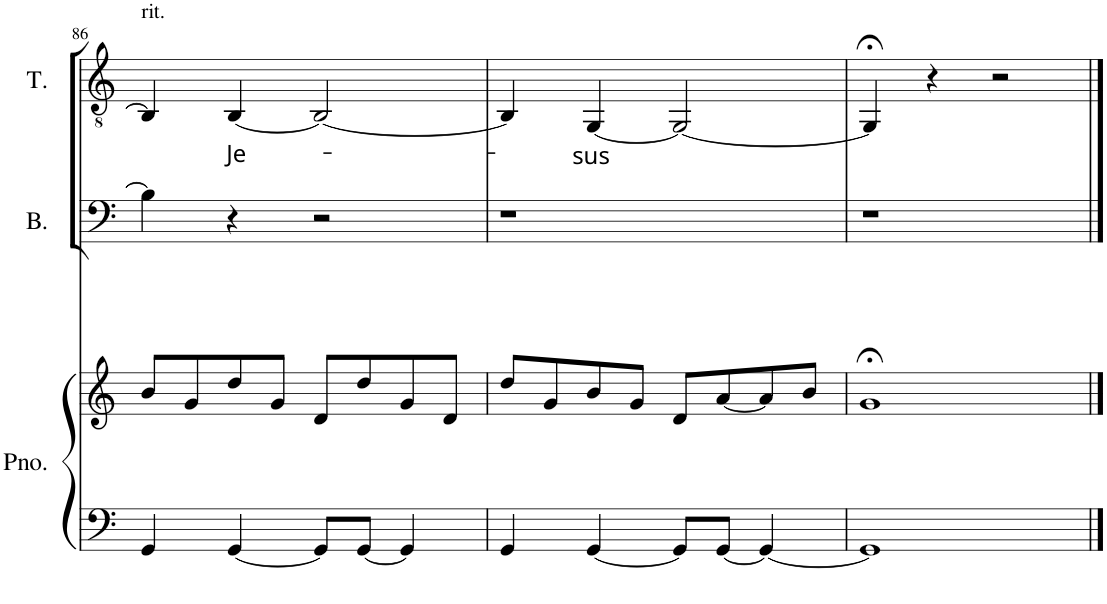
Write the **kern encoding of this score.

**kern	**kern	**kern	**kern	**text
*part3	*part3	*part2	*part1	*part1
*staff4	*staff3	*staff2	*staff1	*staff1
*I"Piano	*	*I"Bass	*I"Tenor	*
*I'Pno.	*	*I'B.	*I'T.	*
!!LO:PB:g=z
*clefF4	*clefG2	*clefF4	*clefGv2	*
*	*	*	*Trd-7c-12	*
*k[]	*k[]	*k[]	*k[]	*
*M4/4	*M4/4	*M4/4	*M4/4	*
=86	=86	=86	=86	=86
!	!	!	!LO:TX:a:t=rit.	!
4GG/	8b/L	4B\]	4BB/]	.
.	8g/	.	.	.
!	!	!	!	!LO:LY:b
[4GG/	8dd/	4r	[4BB/	Je-
.	8g/J	.	.	.
8GG/L]	8d/L	2r	2BB/_	.
[8GG/J	8dd/	.	.	.
4GG/]	8g/	.	.	.
.	8d/J	.	.	.
=87	=87	=87	=87	=87
4GG/	8dd/L	1r	4BB/]	.
.	8g/	.	.	.
!	!	!	!	!LO:LY:b
[4GG/	8b/	.	[4GG/	-sus
.	8g/J	.	.	.
*	*	*	*MM80	*
8GG/L]	8d/L	.	2GG/_	.
[8GG/J	[8a/	.	.	.
4GG/_	8a/]	.	.	.
.	8b/J	.	.	.
=88	=88	=88	=88	=88
1GG]	1g;<	1r	4GG;</]	.
.	.	.	4r	.
.	.	.	2r	.
==	==	==	==	==
*-	*-	*-	*-	*-
